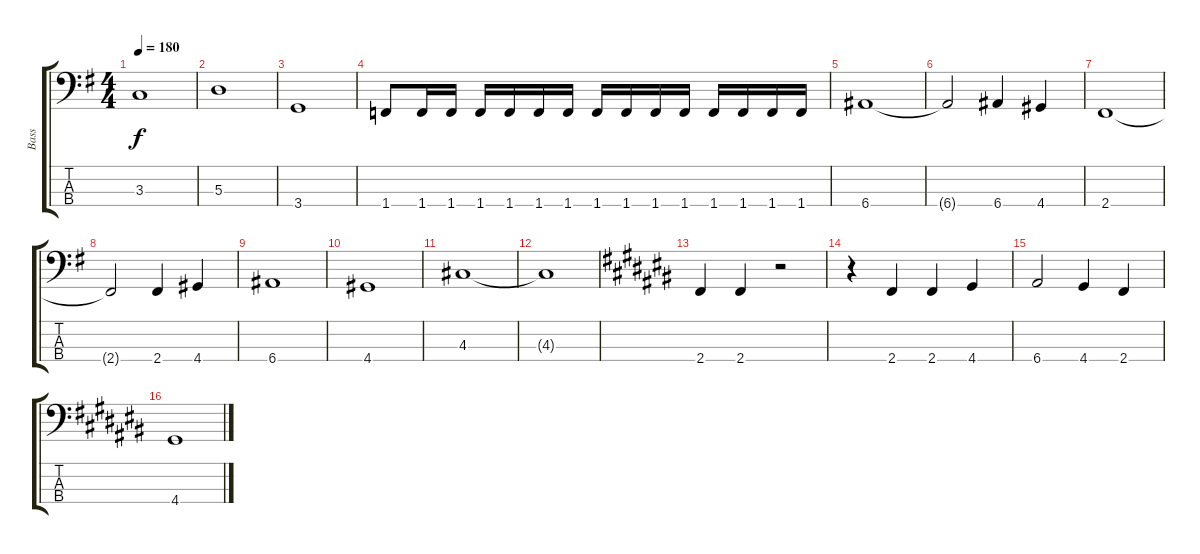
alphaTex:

\track ("Bass" "Bass") {instrument electricbassfinger}
\staff {score tabs}
\tuning (G2 D2 A1 E1) {hide}
\ts (4 4)
\tempo 180
\clef f4
\ks eminor
3.3.1{dy f} |
5.3.1 |
3.4.1 |
1.4.8 1.4.16 1.4.16 1.4.16 1.4.16 1.4.16 1.4.16 1.4.16 1.4.16 1.4.16 1.4.16 1.4.16 1.4.16 1.4.16 1.4.16 |
\section ("" "")
6.4.1 |
6.4{t}.2 6.4.4 4.4.4 |
2.4.1 |
2.4{t}.2 2.4.4 4.4.4 |
6.4.1 |
4.4.1 |
4.3.1 |
4.3{t}.1 |
\section ("" "")
\ks a#minor
2.4.4 2.4.4 r.2 |
r.4 2.4.4 2.4.4 4.4.4 |
6.4.2 4.4.4 2.4.4 |
4.4.1
